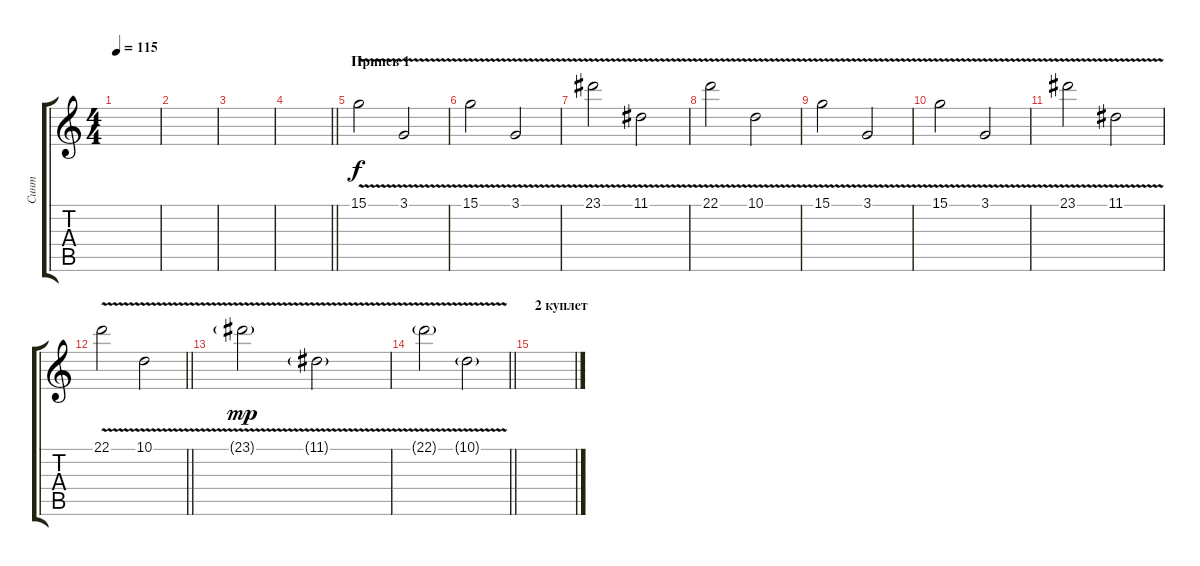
\track ("Синт" "Синт") {instrument pad2warm}
\staff {score tabs}
\tuning (E4 B3 G3 D3 A2 E2) {hide}
\ts (4 4)
\tempo 115
\clef g2
\ks c
|
|
|
\barLineRight lightlight
|
\section ("" "Припев 1")
15.1{v}.2 3.1{v}.2 |
15.1{v}.2 3.1{v}.2 |
23.1{v}.2 11.1{v}.2 |
22.1{v}.2 10.1{v}.2 |
15.1{v}.2 3.1{v}.2 |
15.1{v}.2 3.1{v}.2 |
23.1{v}.2 11.1{v}.2 |
\barLineRight lightlight
22.1{v}.2 10.1{v}.2 |
\section ("" "")
23.1{v g}.2{dy mp} 11.1{v g}.2 |
\barLineRight lightlight
22.1{v g}.2 10.1{v g}.2 |
\section ("" "2 куплет")
